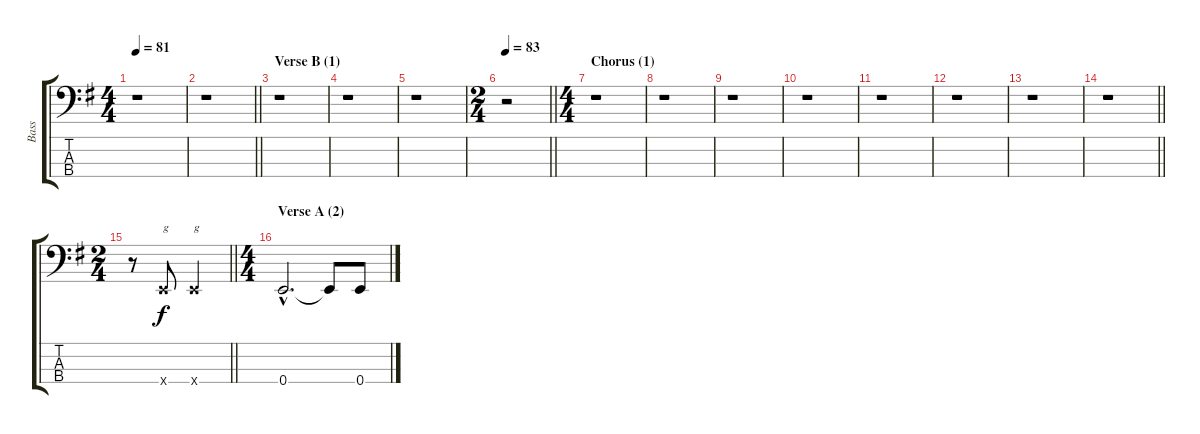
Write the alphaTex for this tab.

\track ("Bass" "Bass") {instrument electricbasspick}
\staff {score tabs}
\tuning (G2 D2 A1 E1) {hide}
\ts (4 4)
\tempo 81
\clef f4
\ks eminor
r.1{dy f} |
\barLineRight lightlight
r.1 |
\section ("" "Verse B (1)")
r.1 |
r.1 |
r.1 |
\ts (2 4)
\tempo 83
\barLineRight lightlight
r.2 |
\ts (4 4)
\section ("" "Chorus (1)")
r.1 |
r.1 |
r.1 |
r.1 |
r.1 |
r.1 |
r.1 |
\barLineRight lightlight
r.1 |
\ts (2 4)
\barLineRight lightlight
r.8 0.4{x}.8{txt "g"} 0.4{x}.4{txt "g"} |
\ts (4 4)
\section ("" "Verse A (2)")
0.4{hac}.2{d} 0.4{t}.8 0.4.8
